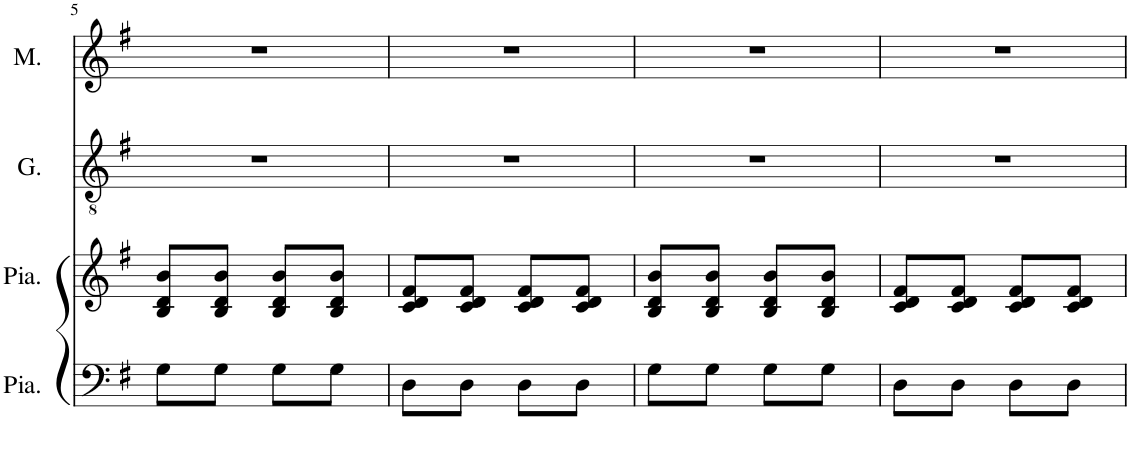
**kern	**kern	**kern	**kern	**kern
*part5	*part4	*part3	*part2	*part1
*staff5	*staff4	*staff3	*staff2	*staff1
*I"Piano	*I"Piano	*I"Sopranis	*I"Galuchet	*I"Malaga
*I'Pia.	*I'Pia.	*I'S.	*I'G.	*I'M.
!!LO:PB:g=z
*clefF4	*clefG2	*clefG2	*clefGv2	*clefG2
*	*	*	*Trd8c14	*
*k[f#]	*k[f#]	*k[f#]	*k[f#]	*k[f#]
*M2/4	*M2/4	*M2/4	*M2/4	*M2/4
=5	=5	=5	=5	=5
8G\L	8B/ 8d/ 8b/L	8g/L	2r	2r
8G\J	8B/ 8d/ 8b/J	8a/J	.	.
8G\L	8B/ 8d/ 8b/L	8cc\L	.	.
8G\J	8B/ 8d/ 8b/J	8b\J	.	.
=6	=6	=6	=6	=6
8D\L	8c/ 8d/ 8f#/L	8b/L	2r	2r
8D\J	8c/ 8d/ 8f#/J	8a/J	.	.
8D\L	8c/ 8d/ 8f#/L	8a/L	.	.
8D\J	8c/ 8d/ 8f#/J	8a/J	.	.
=7	=7	=7	=7	=7
8G\L	8B/ 8d/ 8b/L	8b\L	2r	2r
8G\J	8B/ 8d/ 8b/J	8cc\J	.	.
8G\L	8B/ 8d/ 8b/L	8cc#X\L	.	.
8G\J	8B/ 8d/ 8b/J	8dd\J	.	.
=8	=8	=8	=8	=8
8D\L	8c/ 8d/ 8f#/L	4ee	2r	2r
8D\J	8c/ 8d/ 8f#/J	.	.	.
8D\L	8c/ 8d/ 8f#/L	4dd	.	.
8D\J	8c/ 8d/ 8f#/J	.	.	.
=	=	=	=	=
*-	*-	*-	*-	*-
